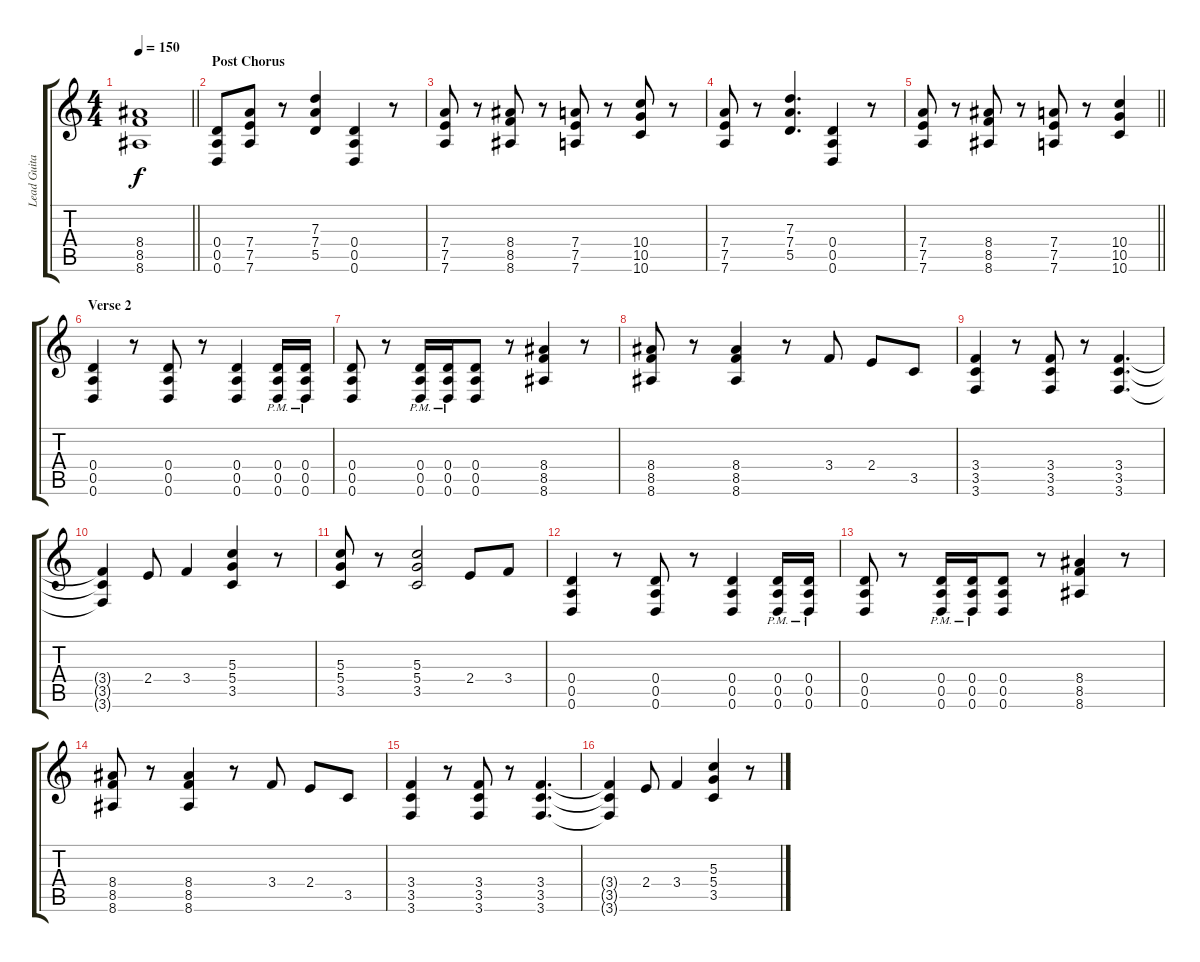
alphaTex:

\track ("Lead Guitar" "Lead Guita") {instrument distortionguitar}
\staff {score tabs}
\tuning (E4 B3 G3 D3 A2 D2) {hide}
\ts (4 4)
\tempo 150
\clef g2
\barLineRight lightlight
\ks c
(8.4 8.5 8.6).1{dy f} |
\section ("" "Post Chorus")
(0.4 0.5 0.6).8 (7.4 7.5 7.6).8 r.8 (7.3 7.4 5.5).4 (0.4 0.5 0.6).4 r.8 |
(7.4 7.5 7.6).8 r.8 (8.4 8.5 8.6).8 r.8 (7.4 7.5 7.6).8 r.8 (10.4 10.5 10.6).8 r.8 |
(7.4 7.5 7.6).8 r.8 (7.3 7.4 5.5).4{d} (0.4 0.5 0.6).4 r.8 |
\barLineRight lightlight
(7.4 7.5 7.6).8 r.8 (8.4 8.5 8.6).8 r.8 (7.4 7.5 7.6).8 r.8 (10.4 10.5 10.6).4 |
\section ("" "Verse 2")
(0.4 0.5 0.6).4 r.8 (0.4 0.5 0.6).8 r.8 (0.4 0.5 0.6).4 (0.4{pm} 0.5{pm} 0.6{pm}).16 (0.4{pm} 0.5{pm} 0.6{pm}).16 |
(0.4 0.5 0.6).8 r.8 (0.4{pm} 0.5{pm} 0.6{pm}).16 (0.4{pm} 0.5{pm} 0.6{pm}).16 (0.4 0.5 0.6).8 r.8 (8.4 8.5 8.6).4 r.8 |
(8.4 8.5 8.6).8 r.8 (8.4 8.5 8.6).4 r.8 3.4.8 2.4.8 3.5.8 |
(3.4 3.5 3.6).4 r.8 (3.4 3.5 3.6).8 r.8 (3.4 3.5 3.6).4{d} |
(3.4{t} 3.5{t} 3.6{t}).4 2.4.8 3.4.4 (5.3 5.4 3.5).4 r.8 |
(5.3 5.4 3.5).8 r.8 (5.3 5.4 3.5).2 2.4.8 3.4.8 |
(0.4 0.5 0.6).4 r.8 (0.4 0.5 0.6).8 r.8 (0.4 0.5 0.6).4 (0.4{pm} 0.5{pm} 0.6{pm}).16 (0.4{pm} 0.5{pm} 0.6{pm}).16 |
(0.4 0.5 0.6).8 r.8 (0.4{pm} 0.5{pm} 0.6{pm}).16 (0.4{pm} 0.5{pm} 0.6{pm}).16 (0.4 0.5 0.6).8 r.8 (8.4 8.5 8.6).4 r.8 |
(8.4 8.5 8.6).8 r.8 (8.4 8.5 8.6).4 r.8 3.4.8 2.4.8 3.5.8 |
(3.4 3.5 3.6).4 r.8 (3.4 3.5 3.6).8 r.8 (3.4 3.5 3.6).4{d} |
(3.4{t} 3.5{t} 3.6{t}).4 2.4.8 3.4.4 (5.3 5.4 3.5).4 r.8
